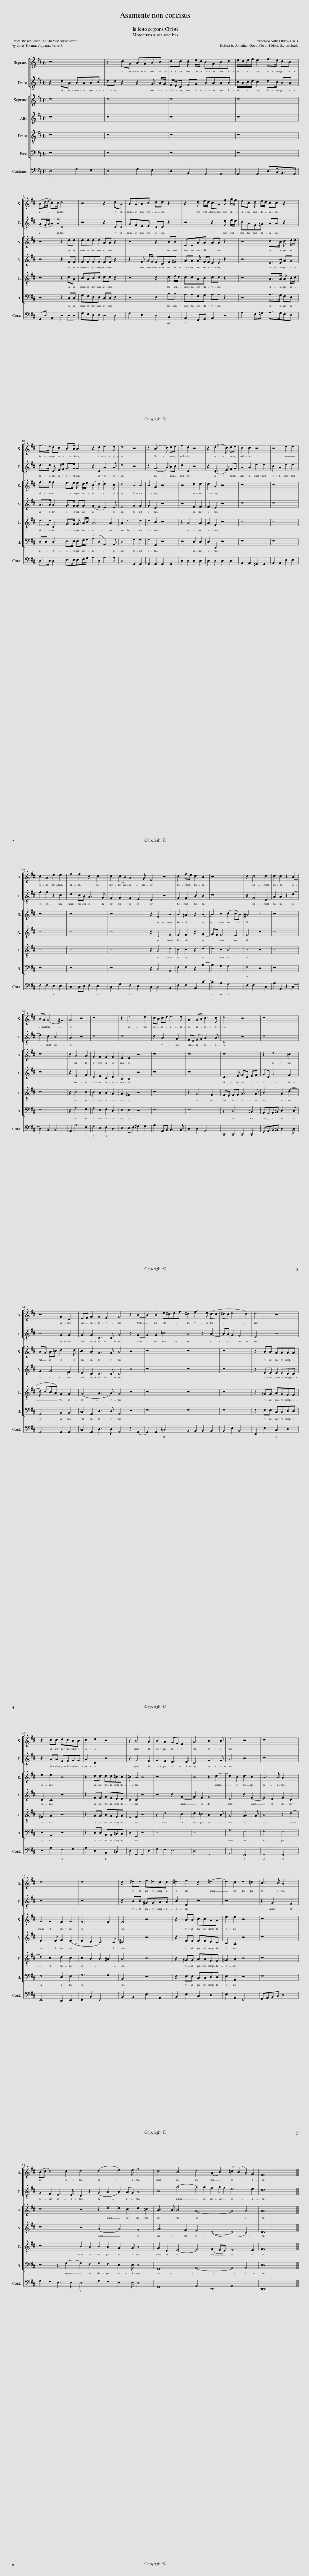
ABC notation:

X:1
%%score [ 1 2 ] [ 3 4 5 6 ] 7
L:1/8
M:4/4
I:linebreak $
K:D
V:1 treble
V:2 treble-8 transpose=-12
V:3 treble
V:4 treble
V:5 treble-8 transpose=-12
V:6 bass
V:7 bass
V:1
 z8 | z2 dA BABc | dd d e/d/ cAcd | e/d/e/f/ e2 f>e dc |$ (Bd/e/ c>)c d4 | %5
 z4 z2 dA | BABc dd z2 | z2 d e/d/ cA f g/f/ | ec d e/d/ cc z2 |$ f>e dc B>B B2 | %10
 z2 d2 e3 e | d4 z4 | z2 (B3 c) de | f2 d2 z4 | z2 (d3 c) de | %15
 c2 c2 z4 | z4 e2 e2 |$ c2 A2 e2 e2 | f2 f2 z2 c2 | d2 cB A3 G | %20
 F4 z4 | c2 fe d2 B2 | z8 | z2 c4 d2 | d2 c2 z2 B2- |$ %25
 BA (A4 ^G2) | A4 z4 | z8 | z2 e4 d2 | cB cd e3 e | %30
 A2 AB c3 c | d4 z4 | z8 |$ z4 G2 D2 | EF G2 G2 F2 | %35
 G4 z2 B2- | B2 B2 e^def | ^d2 f3 e (dc | ^dc e4 d2) | e4 z4 |$ %40
 z2 cc dcBB | c2 d2 z4 | z2 B4 A2 | B2 A2 GF E2 | A4 B3 B | %45
 e4 z4 | z8 |$ z8 | z8 | z2 ^dd e=dcc | %50
 ^d2 e2 z2 =d2- | d2 c2 d2 =c2 | B3 B A4 |$ (Bc d4) c2 | d4 (d4 | %55
 e3) e f4 | d4 B4 | c4 (A2 B2) | (=c2 B2 A2) G2 | F16 |] %60
V:2
 z2 dA BABc | dd z2 z2 G A/G/ | F/E/D FG AAAB | c/B/c/d/ c2 d>c BA |$ (GF/G/ A>)A D4 | %5
 z4 z2 DD | GFEE DD z2 | z4 z2 d e/d/ | cAF^G AA z2 |$ d>d D E/F/ G>G G2 | %10
 z2 D2 A3 A | d4 z4 | z2 (G3 A) Bc | d2 D2 z4 | z2 (D3 E) FG | %15
 A2 A2 e2 e2 | c2 A2 e2 e2 |$ f2 f2 z2 c2 | d2 cB A3 G | F2 G2 F2 E2 | %20
 D4 z4 | F2 F2 B2 B2 | z8 | z2 F4 D2 | A2 A2 z2 d2- |$ %25
 d2 c2 B4 | A4 z4 | z8 | z8 | z2 A4 G2 | %30
 FE FG A3 A | D4 z4 | z8 |$ z4 G2 G2 | G2 G2 D3 D | %35
 G4 z2 G2- | G2 G2 =c4 | B4 z2 B2- | B(A G2) F4 | E4 z4 |$ %40
 z2 AA FFGG | A2 D2 z4 | z2 G4 F2 | G2 F2 E3 E | D4 G3 G | %45
 A4 z4 | z8 |$ z8 | z8 | z2 BB ^GGAA | %50
 B2 E2 z4 | z8 | z2 G4 F2 |$ G2 F2 E3 E | D2 z2 (G2 A2 | %55
 B2) AG A4 | z4 g4- | g2 g2 f2 gf | e6 e2 | d16 |] %60
V:3
 z8 | z8 | z8 | z8 |$ z4 z2 dd | %5
 ddee AA z2 | z4 z2 BB | EEAA AA z2 | z4 c>B c d/e/ |$ f>f f2 e>e e d/e/ | %10
 (c2 d2 d3) c | d4 B2 B2 | B2 G2 z4 | z4 d2 d2 | d2 A2 z4 | %15
 z8 | z8 |$ z8 | z8 | z8 | %20
 z2 F4 B2 | B2 ^A2 z2 B2- | B2 c2 (d2 cB) | ^A4 z4 | z8 |$ %25
 z8 | z2 A4 A2 | G2 G2 F2 F2 | E2 E2 z4 | z8 | %30
 z8 | z8 | z2 d4 =c2 |$ BA B=c d3 d | =c2 B2 A3 A | %35
 B4 z4 | z8 | z8 | z8 | z2 BB AAAA |$ %40
 e2 e2 z4 | z2 dd dd=cc | =c2 B2 z4 | z8 | z4 z2 d2- | %45
 d2 c2 d2 c2 | B3 B A4 |$ G2 G2 F2 G2 | F6 F2 | F4 z4 | %50
 z2 BB ccAA | e2 e2 z4 | z8 |$ z8 | z4 z2 d2- | %55
 d2 c2 d2 =c2 | B3 B B4 | A8- | A4 A4 | A16 |] %60
V:4
 z8 | z8 | z8 | z8 |$ z4 z2 FF | %5
 GGGG FF z2 | z2 G A/G/ FDF^G | AA A G/F/ EE z2 | z4 E>E AA |$ A>A A2 G>G GG | %10
 (G2 F2 E3) E | F4 G2 G2 | G2 D2 z4 | z4 F2 F2 | F2 D2 z4 | %15
 z8 | z8 |$ z8 | z8 | z8 | %20
 z2 D4 F2 | F2 F2 z2 G2- | GF F4 E2 | F4 z4 | z8 |$ %25
 z8 | z2 E4 F2 | D2 E2 C2 D2 | B,2 B,2 z4 | z8 | %30
 z8 | D3 E FD EF | GD G4 F2 |$ G2 G4 =F2 | E2 D2 D3 D | %35
 D4 z4 | z8 | z8 | z8 | z2 EE EEDD |$ %40
 D2 C2 z4 | z2 FF GFEE | D2 D2 z4 | z4 z2 G2- | G2 F2 G4 | %45
 E4 z2 F2- | F2 E2 F2 D2 |$ E3 E F2 (E2- | E2 D2 C3) C | ^D4 z4 | %50
 z2 EE EEDC | B,2 A,2 z4 | z8 |$ z8 | z4 G4- | %55
 G4 F4 | G6 F2 | E4 (D4- | D4 C4) | D16 |] %60
V:5
 z8 | z8 | z8 | z8 |$ z4 z2 dA | %5
 BABc dd z2 | z4 z2 d e/d/ | ccAB cc z2 | z4 A>A A B/c/ |$ d>d D2 G>G G A/B/ | %10
 A6 A2 | A2 d4 d2 | d2 B2 z4 | z2 A4 A2 | A2 F2 z4 | %15
 z8 | z8 |$ z8 | z8 | z8 | %20
 z2 A4 d2 | c2 c2 z2 d2- | d2 c2 B4 | c4 z4 | z8 |$ %25
 z8 | z2 c4 c2 | c2 B2 B2 A2 | A2 ^G2 z4 | z8 | %30
 z2 A4 G2 | FE FG A3 A | B4 A2 (d2- |$ d cBA) G2 G2 | (G4 A3 A) | %35
 G4 z4 | z8 | z8 | z8 | z2 ^GG AGFF |$ %40
 ^G2 A2 z4 | z2 AA BAGA | F2 G2 z4 | z2 d4 c2 | d2 =c2 B3 B | %45
 A4 A3 A | B4 z2 d2- |$ d2 c2 d2 c2 | c2 B2 B2 ^A2 | B4 z4 | %50
 z2 ^GG AAFF | ^G2 A2 z4 | z8 |$ z8 | B2 A2 B2 A2 | %55
 G3 G A4 | G2 D2 E4- | E4 (F2 ED) | E6 E2 | F16 |] %60
V:6
 z8 | z8 | z8 | z8 |$ z4 z2 D,D, | %5
 G,F,E,E, D,D, z2 | z4 z2 B,B, | A,A,F,G, A,A, z2 | z4 A,>G, F,E, |$ D,D, D,2 E,>E, E,F,/G,/ | %10
 (A,2 D,2 A,,3) A,, | D,4 G,2 G,2 | G,2 G,,2 z4 | z4 D,2 D,2 | D,2 D,,2 z4 | %15
 z8 | z8 |$ z8 | z8 | z8 | %20
 z2 D,4 B,,2 | F,2 F,2 z2 B,2- | B,2 A,2 G,4 | F,4 z4 | z8 |$ %25
 z8 | z2 A,4 F,2 | G,2 E,2 F,2 D,2 | E,2 E,2 z4 | z8 | %30
 z8 | z2 D,4 =C,2 | B,,A,,B,,=C, D,3 D, |$ G,,4 B,,2 B,,2 | =C,2 G,,2 D,3 D, | %35
 G,,4 z4 | z8 | z8 | z8 | z2 E,E, C,C,D,D, |$ %40
 E,2 A,,2 z4 | z2 D,D, B,,B,,=C,C, | D,2 G,,2 z4 | z8 | z8 | %45
 A,4 F,4 | G,4 F,4 |$ E,4 D,2 E,2 | F,6 F,2 | B,,4 z4 | %50
 z2 E,E, C,C,D,D, | E,2 A,,2 z4 | z8 |$ z4 z2 G,2- | G,2 F,2 G,2 F,2 | %55
 E,3 E, D,4 | G,,8 | A,,8- | A,,4 A,,4 | D,16 |] %60
V:7
 D,4 G,2 E,2 | D,4 G,2 E,2 | D,2 B,,2 A,,2 A,,2 | A,,2 A,,2 D,>C,B,,>A,, |$ G,,D, A,,2 D,2 D,D, | %5
 G,F,E,E, D,2 D,2 | G,2 E,2 D,2 B,,2 | A,,2 F,,G,, A,,2 D,2 | A,2 F,^G, A,>G,F,E, |$ D,>D, D,2 E,>E,E,F,/G,/ | %10
 A,2 D,2 A,3 A, | D,4 G,,2 G,,2 | G,,2 G,,2 G,,2 G,,2 | D,2 D,2 D,2 D,2 | D,2 D,2 D,2 D,2 | %15
 A,,2 A,,2 ^G,,2 G,,2 | A,,2 A,,2 E,2 E,2 |$ F,2 F,2 E,2 E,2 | D,2 D,E, F,2 E,2 | D,2 G,2 F,2 E,2 | %20
 D,2 D,4 B,,2 | F,2 F,2 B,,2 B,2- | B,2 A,2 G,4 | F,2 F,4 D,2 | A,2 A,,2 z2 D,2- |$ %25
 D,2 C,2 B,,4 | A,,2 A,4 F,2 | G,2 E,2 F,2 D,2 | E,2 E,F, ^G,2 G,2 | A,2 A,,B,, C,3 C, | %30
 D,2 D,2 A,,4 | D,,2 D,,2 D,,2 D,,2 | G,,A,,B,,=C, D,3 D, |$ G,,4 G,,2 G,,2 | =C,2 G,,2 D,3 D, | %35
 G,,4 z2 G,,2- | G,,2 G,,2 =C,4 | B,,2 B,,2 B,,2 B,,2 | B,,2 E,2 B,,4 | E,,2 E,2 C,2 D,2 |$ %40
 E,2 A,2 F,2 G,2 | A,2 D,2 B,,2 =C,2 | D,2 G,,2 G,,2 D,2 | G,2 F,2 E,4 | D,4 G,,4 | %45
 A,,4 F,,4 | G,,4 F,,4 |$ E,,4 D,,2 E,,2 | F,,2 B,,2 F,,4 | B,,2 B,,2 E,2 A,,2 | %50
 B,,2 E,2 C,2 D,2 | E,2 A,,2 F,,4 | G,,A,,B,,C, D,4 |$ G,2 F,2 E,3 E, | D,4 G,2 F,2 | %55
 E,3 E, D,4 | G,,8 | A,,4 D,,4 | A,,8 | D,,16 |] %60
